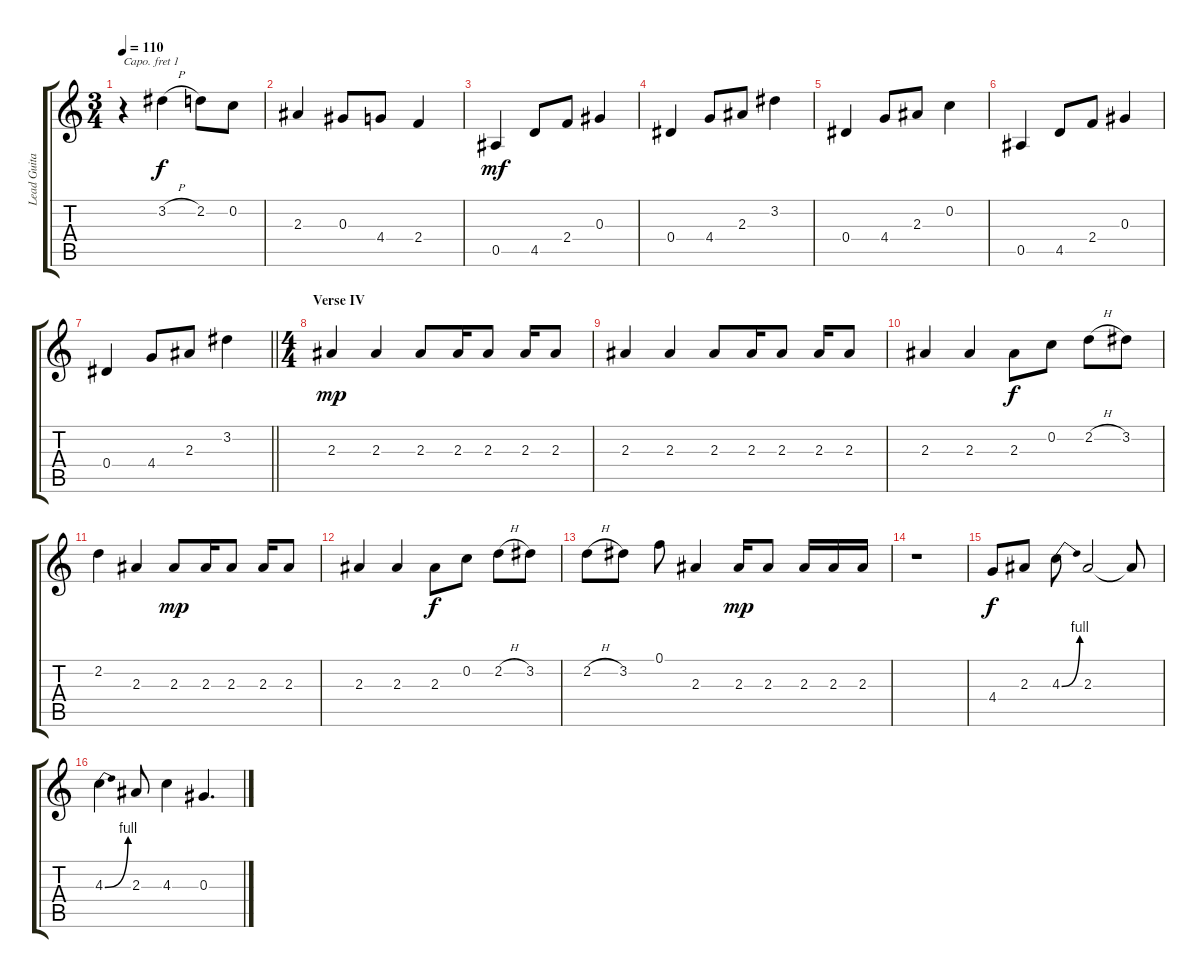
\track ("Lead Guitar" "Lead Guita") {instrument overdrivenguitar}
\staff {score tabs}
\capo 1
\tuning (E4 B3 G3 D3 A2 E2) {hide}
\ts (3 4)
\tempo 110
\clef g2
\ks c
r.4{dy mp} 3.2{h}.4{dy f} 2.2.8 0.2.8 |
2.3.4 0.3.8 4.4.8 2.4.4 |
0.5.4{dy mf} 4.5.8 2.4.8 0.3.4 |
0.4.4 4.4.8 2.3.8 3.2.4 |
0.4.4 4.4.8 2.3.8 0.2.4 |
0.5.4 4.5.8 2.4.8 0.3.4 |
\barLineRight lightlight
0.4.4 4.4.8 2.3.8 3.2.4 |
\ts (4 4)
\section ("" "Verse IV")
2.3.4{dy mp} 2.3.4 2.3.8 2.3.16 2.3.8 2.3.16 2.3.8 |
2.3.4 2.3.4 2.3.8 2.3.16 2.3.8 2.3.16 2.3.8 |
2.3.4 2.3.4 2.3.8{dy f} 0.2.8 2.2{h}.8 3.2.8 |
2.2.4 2.3.4 2.3.8{dy mp} 2.3.16 2.3.8 2.3.16 2.3.8 |
2.3.4 2.3.4 2.3.8{dy f} 0.2.8 2.2{h}.8 3.2.8 |
2.2{h}.8 3.2.8 0.1.8 2.3.4 2.3.16{dy mp} 2.3.8 2.3.16 2.3.16 2.3.16 |
r.1 |
4.4.8{dy f} 2.3.8 4.3{be (bend 0 0 60 4)}.8 2.3.2 2.3{t}.8 |
4.3{be (bend 0 0 60 4)}.4 2.3.8 4.3.4 0.3.4{d}
